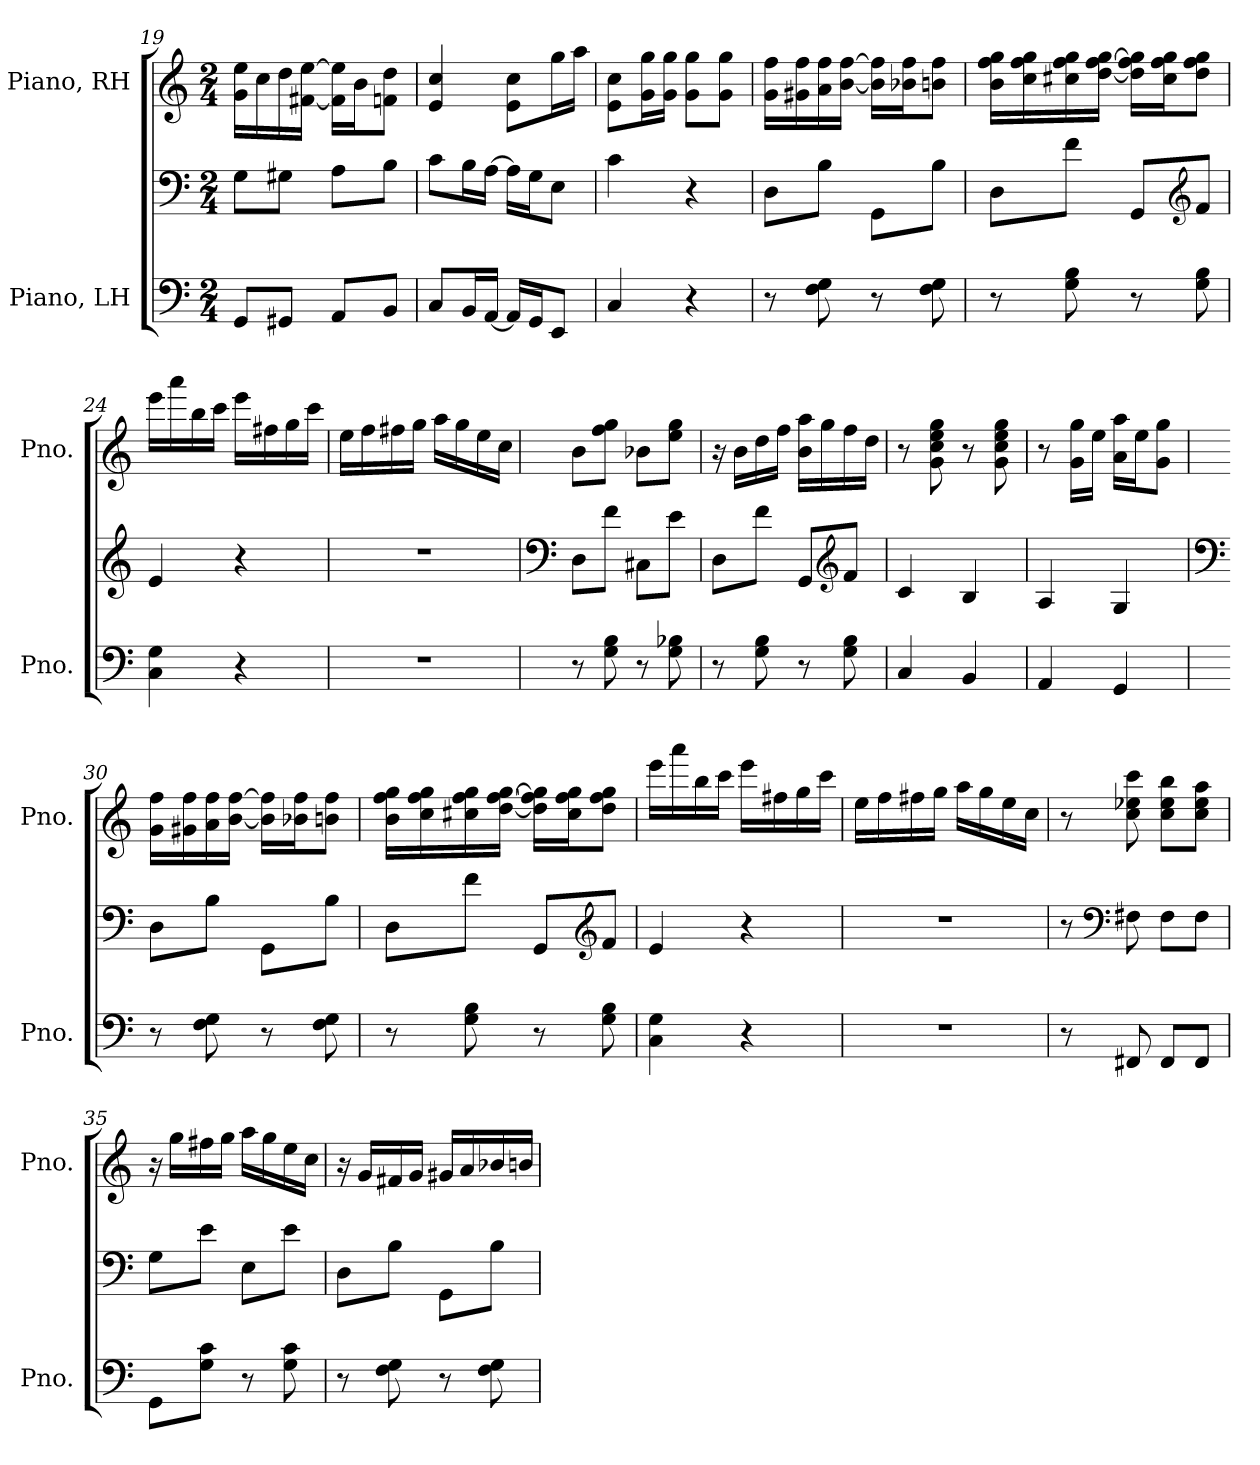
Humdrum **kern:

**kern	**kern	**kern
*part2	*part2	*part1
*staff3	*staff2	*staff1
*I"Piano, LH	*	*I"Piano, RH
*I'Pno.	*	*I'Pno.
*clefF4	*clefF4	*clefG2
*k[]	*k[]	*k[]
*M2/4	*M2/4	*M2/4
=19	=19	=19
8GG/L	8G\L	16g\ 16ee\LL
.	.	16cc\
8GG#X/J	8G#X\J	16dd\
.	.	[16f#X\ [16ee\JJ
8AA/L	8A\L	16f#\] 16ee\]LL
.	.	16b\J
8BB/J	8B\J	8fn\ 8dd\J
=20	=20	=20
8C/L	8c\L	4e/ 4cc/
16BB/L	16B\L	.
[16AA/JJ	[16A\JJ	.
16AA/LL]	16A\LL]	8e\ 8cc\L
16GG/J	16G\J	.
8EE/J	8E\J	16gg\L
.	.	16aa\JJ
!!LO:LB:g=z
=21	=21	=21
4C/	4c\	8e\ 8cc\L
.	.	16g\ 16gg\L
.	.	16g\ 16gg\JJ
4r	4r	8g\ 8gg\L
.	.	8g\ 8gg\J
=22	=22	=22
8r	8D\L	16g\ 16ff\LL
.	.	16g#X\ 16ff\
8F\ 8G\	8B\J	16a\ 16ff\
.	.	[16b\ [16ff\JJ
8r	8GG\L	16b\] 16ff\]LL
.	.	16b-X\ 16ff\J
8F\ 8G\	8B\J	8bn\ 8ff\J
=23	=23	=23
8r	8D\L	16b\ 16ff\ 16gg\LL
.	.	16cc\ 16ff\ 16gg\
8G\ 8B\	8f\J	16cc#X\ 16ff\ 16gg\
.	.	[16dd\ [16ff\ [16gg\JJ
8r	8GG/L	16dd\] 16ff\] 16gg\]LL
.	.	16cc#\ 16ff\ 16gg\J
*	*clefG2	*
8G\ 8B\	8f/J	8dd\ 8ff\ 8gg\J
=24	=24	=24
4C\ 4G\	4e/	16eee\LL
.	.	16aaa\
.	.	16bb\
.	.	16ccc\JJ
4r	4r	16eee\LL
.	.	16ff#X\
.	.	16gg\
.	.	16ccc\JJ
!!LO:LB:g=z
=25	=25	=25
2r	2r	16ee\LL
.	.	16ff\
.	.	16ff#X\
.	.	16gg\JJ
.	.	16aa\LL
.	.	16gg\
.	.	16ee\
.	.	16cc\JJ
=26	=26	=26
*	*clefF4	*
8r	8D\L	8b\L
8G\ 8B\	8f\J	8ff\ 8gg\J
8r	8C#X\L	8b-X\L
8G\ 8B-X\	8e\J	8ee\ 8gg\J
=27	=27	=27
8r	8D\L	16r
.	.	16b\LL
8G\ 8B\	8f\J	16dd\
.	.	16ff\JJ
8r	8GG/L	16b\ 16aa\LL
.	.	16gg\
*	*clefG2	*
8G\ 8B\	8f/J	16ff\
.	.	16dd\JJ
=28	=28	=28
4C/	4c/	8r
.	.	8g\ 8cc\ 8ee\ 8gg\
4BB/	4B/	8r
.	.	8g\ 8cc\ 8ee\ 8gg\
=29	=29	=29
4AA/	4A/	8r
.	.	16g\ 16gg\LL
.	.	16ee\JJ
4GG/	4G/	16a\ 16aa\LL
.	.	16ee\J
.	.	8g\ 8gg\J
!!LO:LB:g=z
=30	=30	=30
*	*clefF4	*
8r	8D\L	16g\ 16ff\LL
.	.	16g#X\ 16ff\
8F\ 8G\	8B\J	16a\ 16ff\
.	.	[16b\ [16ff\JJ
8r	8GG\L	16b\] 16ff\]LL
.	.	16b-X\ 16ff\J
8F\ 8G\	8B\J	8bn\ 8ff\J
=31	=31	=31
8r	8D\L	16b\ 16ff\ 16gg\LL
.	.	16cc\ 16ff\ 16gg\
8G\ 8B\	8f\J	16cc#X\ 16ff\ 16gg\
.	.	[16dd\ [16ff\ [16gg\JJ
8r	8GG/L	16dd\] 16ff\] 16gg\]LL
.	.	16cc#\ 16ff\ 16gg\J
*	*clefG2	*
8G\ 8B\	8f/J	8dd\ 8ff\ 8gg\J
=32	=32	=32
4C\ 4G\	4e/	16eee\LL
.	.	16aaa\
.	.	16bb\
.	.	16ccc\JJ
4r	4r	16eee\LL
.	.	16ff#X\
.	.	16gg\
.	.	16ccc\JJ
=33	=33	=33
2r	2r	16ee\LL
.	.	16ff\
.	.	16ff#X\
.	.	16gg\JJ
.	.	16aa\LL
.	.	16gg\
.	.	16ee\
.	.	16cc\JJ
!!LO:PB:g=z
=34	=34	=34
8r	8r	8r
*	*clefF4	*
8FF#X/	8F#X\	8cc\ 8ee-X\ 8ccc\
8FF#/L	8F#\L	8cc\ 8ee-\ 8bb\L
8FF#/J	8F#\J	8cc\ 8ee-\ 8aa\J
=35	=35	=35
8GG\L	8G\L	16r
.	.	16gg\LL
8G\ 8c\J	8e\J	16ff#X\
.	.	16gg\JJ
8r	8E\L	16aa\LL
.	.	16gg\
8G\ 8c\	8e\J	16ee\
.	.	16cc\JJ
=36	=36	=36
8r	8D\L	16r
.	.	16g/LL
8F\ 8G\	8B\J	16f#X/
.	.	16g/JJ
8r	8GG\L	16g#X/LL
.	.	16a/
8F\ 8G\	8B\J	16b-X/
.	.	16bn/JJ
=	=	=
*-	*-	*-
